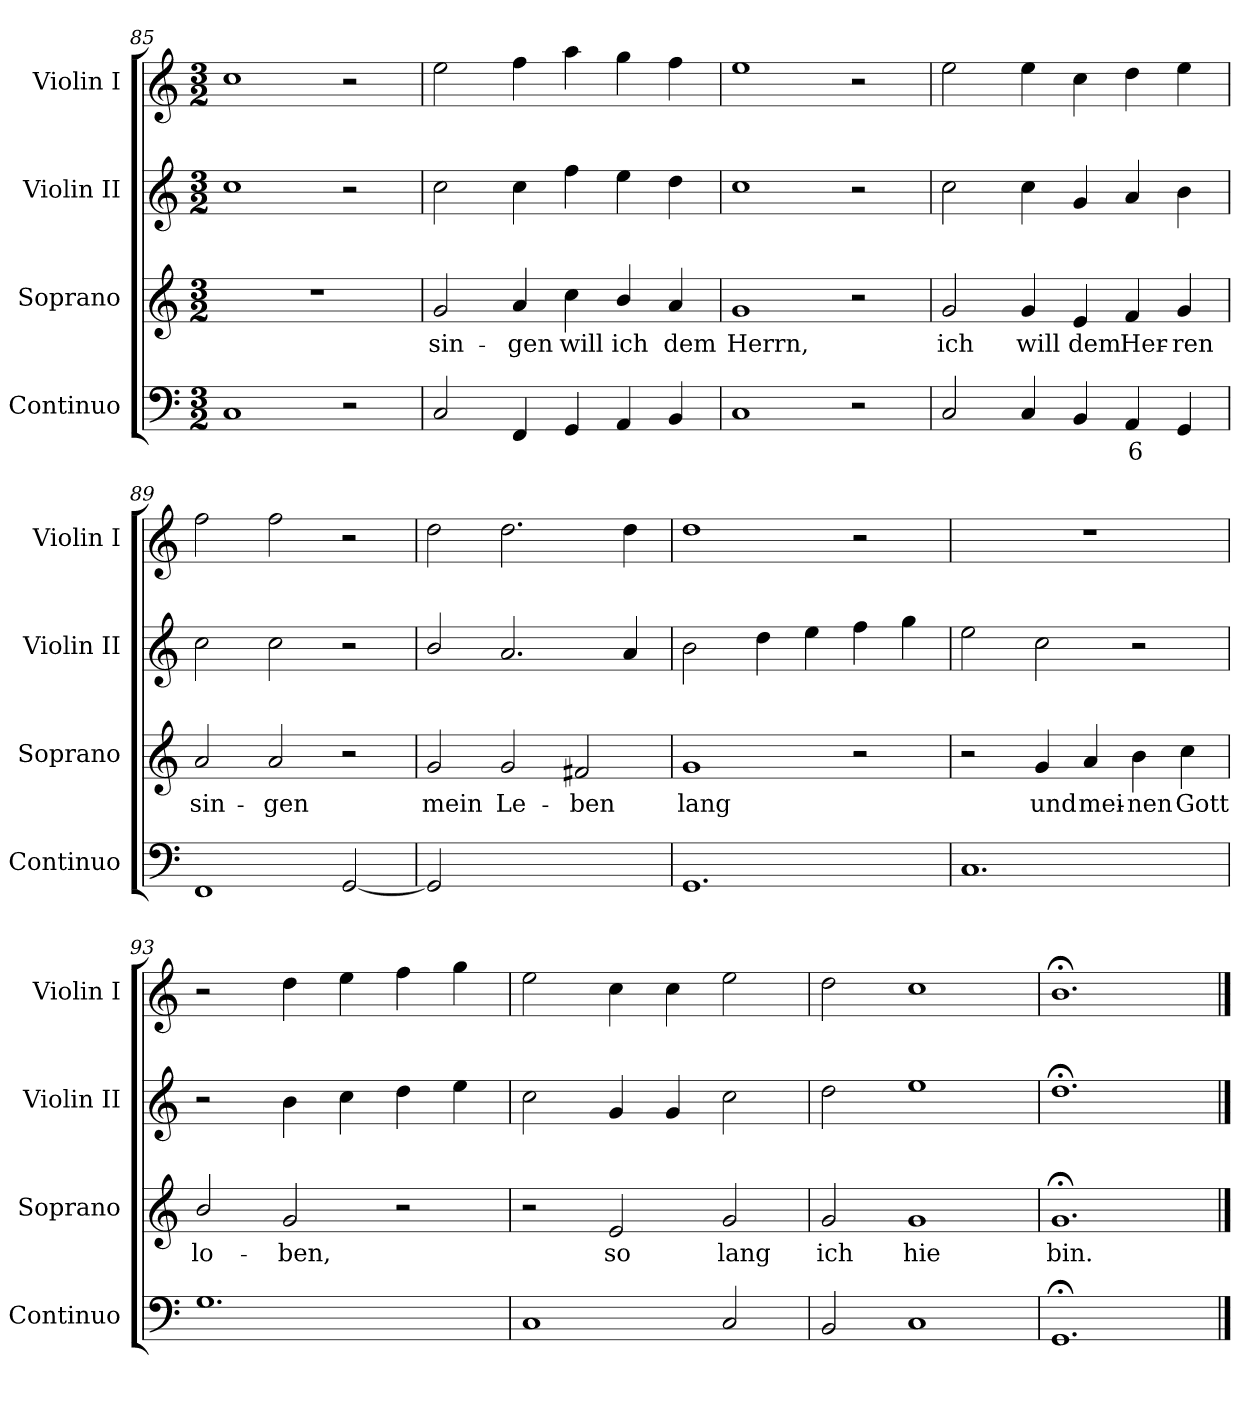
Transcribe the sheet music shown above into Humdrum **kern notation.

**kern	**text	**kern	**text	**kern	**kern
*part4	*part4	*part3	*part3	*part2	*part1
*staff4	*staff4	*staff3	*staff3	*staff2	*staff1
*I"Continuo	*	*I"Soprano	*	*I"Violin II	*I"Violin I
*I'Continuo	*	*I'Soprano	*	*I'Violin II	*I'Violin I
*clefF4	*	*clefG2	*	*clefG2	*clefG2
*k[]	*	*k[]	*	*k[]	*k[]
*C:	*	*C:	*	*C:	*C:
*M3/2	*	*M3/2	*	*M3/2	*M3/2
=85	=85	=85	=85	=85	=85
!	!	!LO:N:vis=1	!	!	!
1C	.	1.r	.	1cc	1cc
2r	.	.	.	2r	2r
=86	=86	=86	=86	=86	=86
!	!	!	!LO:LY:b	!	!
2C	.	2g	sin-	2cc	2ee
!	!	!	!LO:LY:b	!	!
4FF	.	4a	-gen	4cc	4ff
!	!	!	!LO:LY:b	!	!
4GG	.	4cc	will	4ff	4aa
!	!	!	!LO:LY:b	!	!
4AA	.	4b/	ich	4ee	4gg
!	!	!	!LO:LY:b	!	!
4BB	.	4a	dem	4dd	4ff
=87	=87	=87	=87	=87	=87
!	!	!	!LO:LY:b	!	!
1C	.	1g	Herrn,	1cc	1ee
2r	.	2r	.	2r	2r
=88	=88	=88	=88	=88	=88
!	!	!	!LO:LY:b	!	!
2C	.	2g	ich	2cc	2ee
!	!	!	!LO:LY:b	!	!
4C	.	4g	will	4cc	4ee
!	!	!	!LO:LY:b	!	!
4BB	.	4e	dem	4g	4cc
!	!LO:LY:b	!	!LO:LY:b	!	!
4AA	6	4f	Her-	4a	4dd
!	!	!	!LO:LY:b	!	!
4GG	.	4g	-ren	4b	4ee
!!LO:LB:g=z
=89	=89	=89	=89	=89	=89
!	!	!	!LO:LY:b	!	!
1FF	.	2a	sin-	2cc	2ff
!	!	!	!LO:LY:b	!	!
.	.	2a	-gen	2cc	2ff
[2GG	.	2r	.	2r	2r
=90	=90	=90	=90	=90	=90
!	!	!	!LO:LY:b	!	!
2GG]	.	2g	mein	2b/	2dd
!	!LO:LY:b	!	!LO:LY:b	!	!
[2Dyy	4	2g	Le-	2.a	2.dd
!	!	!	!LO:LY:b	!	!
2Dyy]	.	2f#X	-ben	.	.
.	.	.	.	4a	4dd
=91	=91	=91	=91	=91	=91
!	!	!	!LO:LY:b	!	!
1.GG	.	1g	lang	2b	1dd
.	.	.	.	4dd	.
.	.	.	.	4ee	.
.	.	2r	.	4ff	2r
.	.	.	.	4gg	.
=92	=92	=92	=92	=92	=92
!	!	!	!	!	!LO:N:vis=1
1.C	.	2r	.	2ee	1.r
!	!	!	!LO:LY:b	!	!
.	.	4g	und	2cc	.
!	!	!	!LO:LY:b	!	!
.	.	4a	mei-	.	.
!	!	!	!LO:LY:b	!	!
.	.	4b	-nen	2r	.
!	!	!	!LO:LY:b	!	!
.	.	4cc	Gott	.	.
=93	=93	=93	=93	=93	=93
!	!	!	!LO:LY:b	!	!
1.G	.	2b/	lo-	2r	2r
!	!	!	!LO:LY:b	!	!
.	.	2g	-ben,	4b	4dd
.	.	.	.	4cc	4ee
.	.	2r	.	4dd	4ff
.	.	.	.	4ee	4gg
=94	=94	=94	=94	=94	=94
1C	.	2r	.	2cc	2ee
!	!	!	!LO:LY:b	!	!
.	.	2e	so	4g	4cc
.	.	.	.	4g	4cc
!	!	!	!LO:LY:b	!	!
2C	.	2g	lang	2cc	2ee
=95	=95	=95	=95	=95	=95
!	!	!	!LO:LY:b	!	!
2BB	.	2g	ich	2dd	2dd
!	!	!	!LO:LY:b	!	!
1C	.	1g	hie	1ee	1cc
=96	=96	=96	=96	=96	=96
!	!	!	!LO:LY:b	!	!
1.GG;<	.	1.g;<	bin.	1.dd;<	1.b;<
==	==	==	==	==	==
*-	*-	*-	*-	*-	*-
